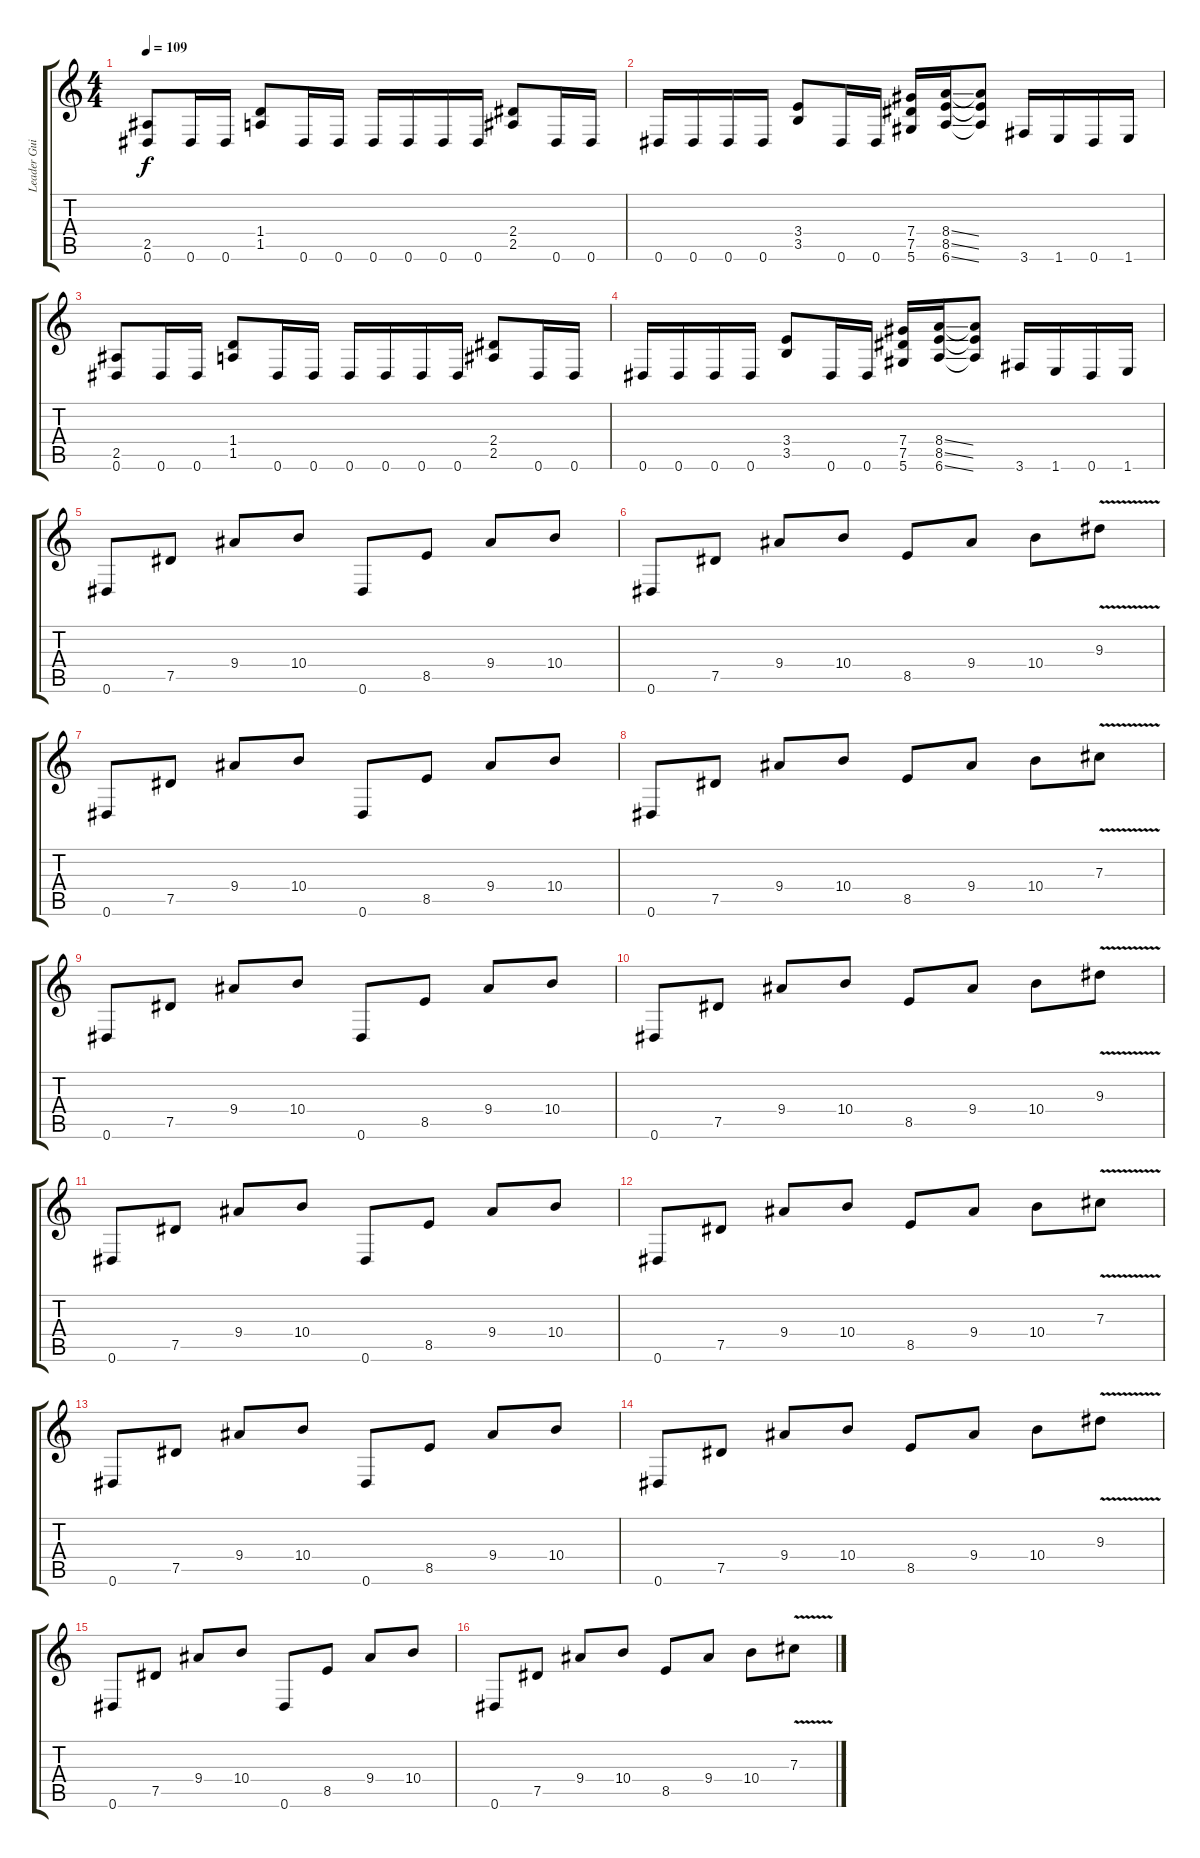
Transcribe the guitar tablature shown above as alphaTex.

\track ("Leader Guitar" "Leader Gui") {instrument overdrivenguitar}
\staff {score tabs}
\tuning (Eb4 Bb3 Gb3 Db3 Ab2 Eb2) {hide}
\ts (4 4)
\tempo 109
\clef g2
\ks c
(2.5 0.6).8{dy f} 0.6.16 0.6.16 (1.4 1.5).8 0.6.16 0.6.16 0.6.16 0.6.16 0.6.16 0.6.16 (2.4 2.5).8 0.6.16 0.6.16 |
0.6.16 0.6.16 0.6.16 0.6.16 (3.4 3.5).8 0.6.16 0.6.16 (7.4 7.5 5.6).16 (8.4{ss} 8.5{ss} 6.6{ss}).16 (8.4{t} 8.5{t} 6.6{t}).8 3.6.16 1.6.16 0.6.16 1.6.16 |
(2.5 0.6).8 0.6.16 0.6.16 (1.4 1.5).8 0.6.16 0.6.16 0.6.16 0.6.16 0.6.16 0.6.16 (2.4 2.5).8 0.6.16 0.6.16 |
0.6.16 0.6.16 0.6.16 0.6.16 (3.4 3.5).8 0.6.16 0.6.16 (7.4 7.5 5.6).16 (8.4{ss} 8.5{ss} 6.6{ss}).16 (8.4{t} 8.5{t} 6.6{t}).8 3.6.16 1.6.16 0.6.16 1.6.16 |
0.6.8 7.5.8 9.4.8 10.4.8 0.6.8 8.5.8 9.4.8 10.4.8 |
0.6.8 7.5.8 9.4.8 10.4.8 8.5.8 9.4.8 10.4.8 9.3{v}.8 |
0.6.8 7.5.8 9.4.8 10.4.8 0.6.8 8.5.8 9.4.8 10.4.8 |
0.6.8 7.5.8 9.4.8 10.4.8 8.5.8 9.4.8 10.4.8 7.3{v}.8 |
0.6.8 7.5.8 9.4.8 10.4.8 0.6.8 8.5.8 9.4.8 10.4.8 |
0.6.8 7.5.8 9.4.8 10.4.8 8.5.8 9.4.8 10.4.8 9.3{v}.8 |
0.6.8 7.5.8 9.4.8 10.4.8 0.6.8 8.5.8 9.4.8 10.4.8 |
0.6.8 7.5.8 9.4.8 10.4.8 8.5.8 9.4.8 10.4.8 7.3{v}.8 |
0.6.8 7.5.8 9.4.8 10.4.8 0.6.8 8.5.8 9.4.8 10.4.8 |
0.6.8 7.5.8 9.4.8 10.4.8 8.5.8 9.4.8 10.4.8 9.3{v}.8 |
0.6.8 7.5.8 9.4.8 10.4.8 0.6.8 8.5.8 9.4.8 10.4.8 |
0.6.8 7.5.8 9.4.8 10.4.8 8.5.8 9.4.8 10.4.8 7.3{v}.8
